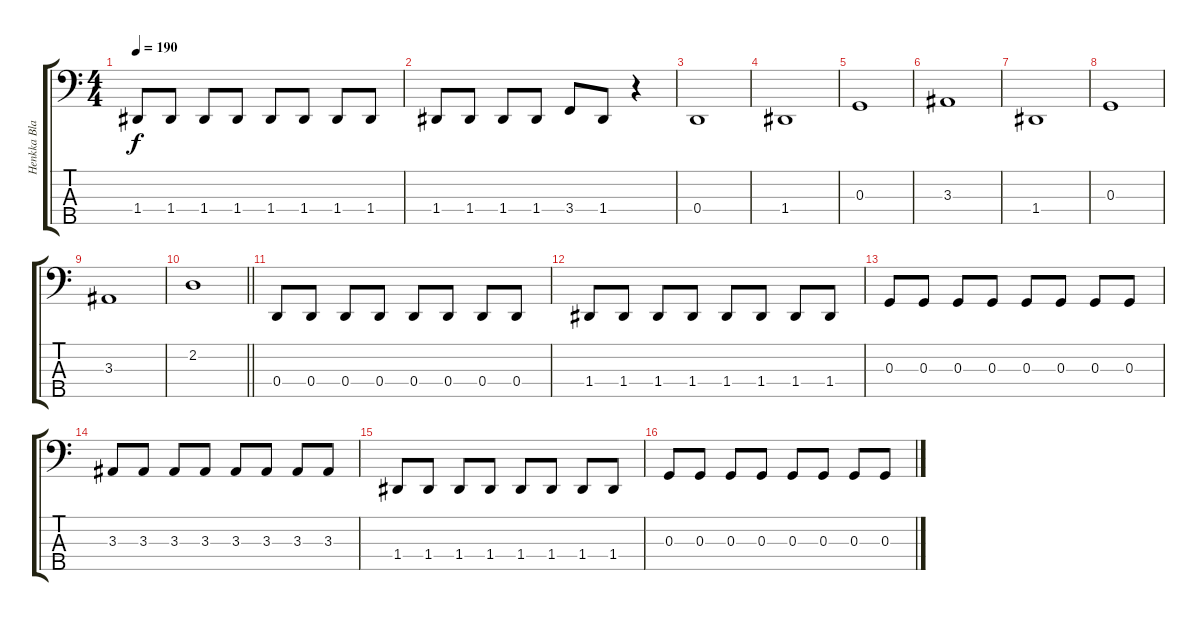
\track ("Henkka Blacksmith" "Henkka Bla") {instrument electricbasspick}
\staff {score tabs}
\tuning (F2 C2 G1 D1 A0) {hide}
\ts (4 4)
\tempo 190
\clef f4
\ks c
1.4.8{dy f} 1.4.8 1.4.8 1.4.8 1.4.8 1.4.8 1.4.8 1.4.8 |
1.4.8 1.4.8 1.4.8 1.4.8 3.4.8 1.4.8 r.4 |
0.4.1 |
1.4.1 |
0.3.1 |
3.3.1 |
1.4.1 |
0.3.1 |
3.3.1 |
\barLineRight lightlight
2.2.1 |
0.4.8 0.4.8 0.4.8 0.4.8 0.4.8 0.4.8 0.4.8 0.4.8 |
1.4.8 1.4.8 1.4.8 1.4.8 1.4.8 1.4.8 1.4.8 1.4.8 |
0.3.8 0.3.8 0.3.8 0.3.8 0.3.8 0.3.8 0.3.8 0.3.8 |
3.3.8 3.3.8 3.3.8 3.3.8 3.3.8 3.3.8 3.3.8 3.3.8 |
1.4.8 1.4.8 1.4.8 1.4.8 1.4.8 1.4.8 1.4.8 1.4.8 |
0.3.8 0.3.8 0.3.8 0.3.8 0.3.8 0.3.8 0.3.8 0.3.8
